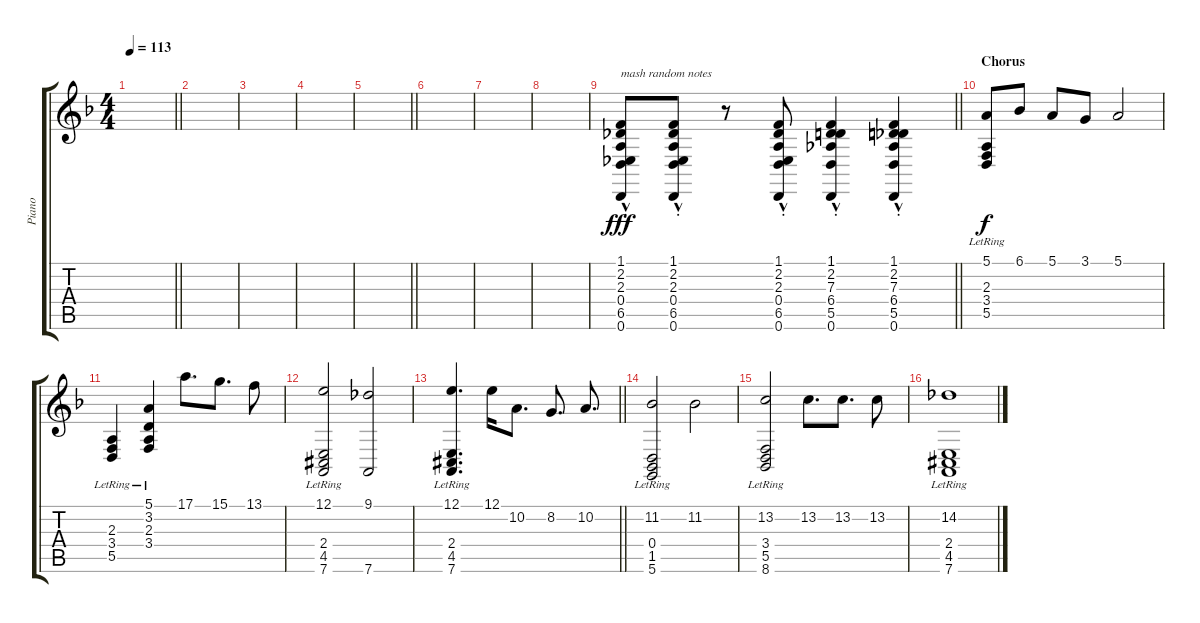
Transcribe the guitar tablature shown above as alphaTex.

\track ("Piano" "Piano") {instrument acousticgrandpiano}
\staff {score tabs}
\tuning (E4 B3 G3 D3 A2 D2) {hide}
\ts (4 4)
\tempo 113
\clef g2
\barLineRight lightlight
\ks dminor
|
\section ("" "")
|
|
|
\barLineRight lightlight
|
\section ("" "")
|
|
|
\barLineRight lightlight
(1.1{hac} 2.2{hac} 2.3{hac} 0.4{hac} 6.5{hac st} 0.6{hac}).8{txt "mash random notes" dy fff} (1.1{hac} 2.2{hac} 2.3{hac} 0.4{hac} 6.5{hac st} 0.6{hac}).8 r.8 (1.1{hac} 2.2{hac} 2.3{hac} 0.4{hac} 6.5{hac st} 0.6{hac}).8 (1.1{hac} 2.2{hac} 7.3{hac} 6.4{hac st} 5.5{hac st} 0.6{hac}).4 (1.1{hac} 2.2{hac} 7.3{hac} 6.4{hac} 5.5{hac st} 0.6{hac}).4 |
\section ("" "Chorus")
(5.1 2.3{lr} 3.4{lr} 5.5{lr}).8{dy f} 6.1.8 5.1.8 3.1.8 5.1.2 |
(2.3{lr} 3.4{lr} 5.5{lr}).4 (5.1 3.2{lr} 2.3{lr} 3.4{lr}).4 17.1.8{d} 15.1.8{d} 13.1.8 |
(12.1 2.4{lr} 4.5{lr acc #} 7.6{lr}).2 (9.1 7.6).2 |
\barLineRight lightlight
(12.1 2.4{lr} 4.5{lr acc #} 7.6{lr}).4{d} 12.1.16 10.2.8{d} 8.2.8{d} 10.2.8{d} |
\section ("" "")
(11.2 0.4{lr} 1.5{lr} 5.6{lr}).2 11.2.2 |
(13.2 3.4{lr} 5.5{lr} 8.6{lr}).2 13.2.8{d} 13.2.8{d} 13.2.8 |
(14.2 2.4{lr} 4.5{lr acc #} 7.6{lr}).1
